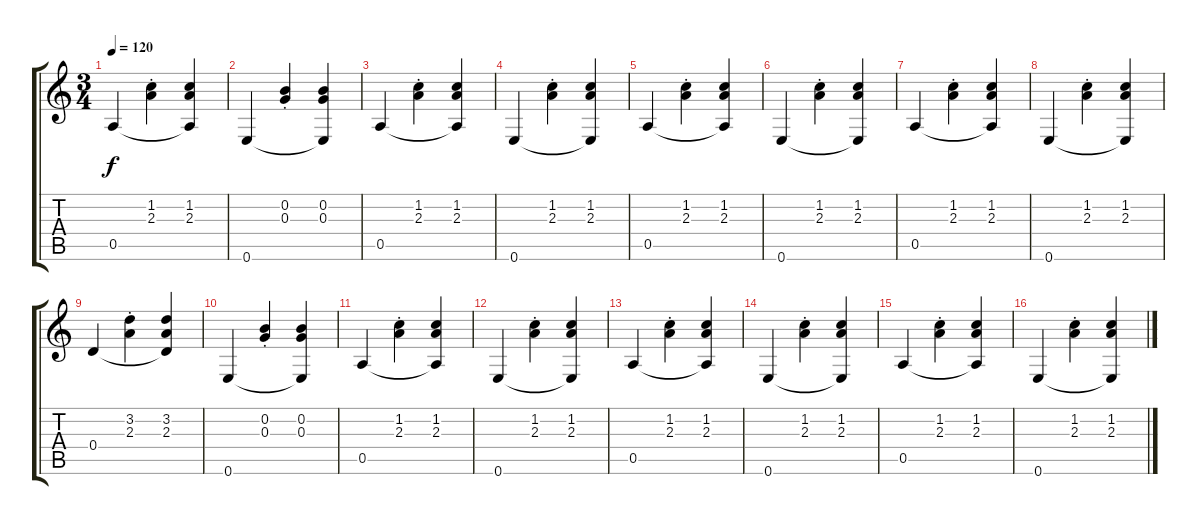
\track "" {instrument acousticguitarnylon}
\staff {score tabs}
\tuning (E4 B3 G3 D3 A2 E2) {hide}
\ts (3 4)
\tempo 120
\clef g2
\ks c
0.5.4{dy f} (1.2{st} 2.3{st}).4 (1.2 2.3 0.5{t}).4 |
0.6.4 (0.2{st} 0.3{st}).4 (0.2 0.3 0.6{t}).4 |
0.5.4 (1.2{st} 2.3{st}).4 (1.2 2.3 0.5{t}).4 |
0.6.4 (1.2{st} 2.3{st}).4 (1.2 2.3 0.6{t}).4 |
0.5.4 (1.2{st} 2.3{st}).4 (1.2 2.3 0.5{t}).4 |
0.6.4 (1.2{st} 2.3{st}).4 (1.2 2.3 0.6{t}).4 |
0.5.4 (1.2{st} 2.3{st}).4 (1.2 2.3 0.5{t}).4 |
0.6.4 (1.2{st} 2.3{st}).4 (1.2 2.3 0.6{t}).4 |
0.4.4 (3.2{st} 2.3{st}).4 (3.2 2.3 0.4{t}).4 |
0.6.4 (0.2{st} 0.3{st}).4 (0.2 0.3 0.6{t}).4 |
0.5.4 (1.2{st} 2.3{st}).4 (1.2 2.3 0.5{t}).4 |
0.6.4 (1.2{st} 2.3{st}).4 (1.2 2.3 0.6{t}).4 |
0.5.4 (1.2{st} 2.3{st}).4 (1.2 2.3 0.5{t}).4 |
0.6.4 (1.2{st} 2.3{st}).4 (1.2 2.3 0.6{t}).4 |
0.5.4 (1.2{st} 2.3{st}).4 (1.2 2.3 0.5{t}).4 |
0.6.4 (1.2{st} 2.3{st}).4 (1.2 2.3 0.6{t}).4
